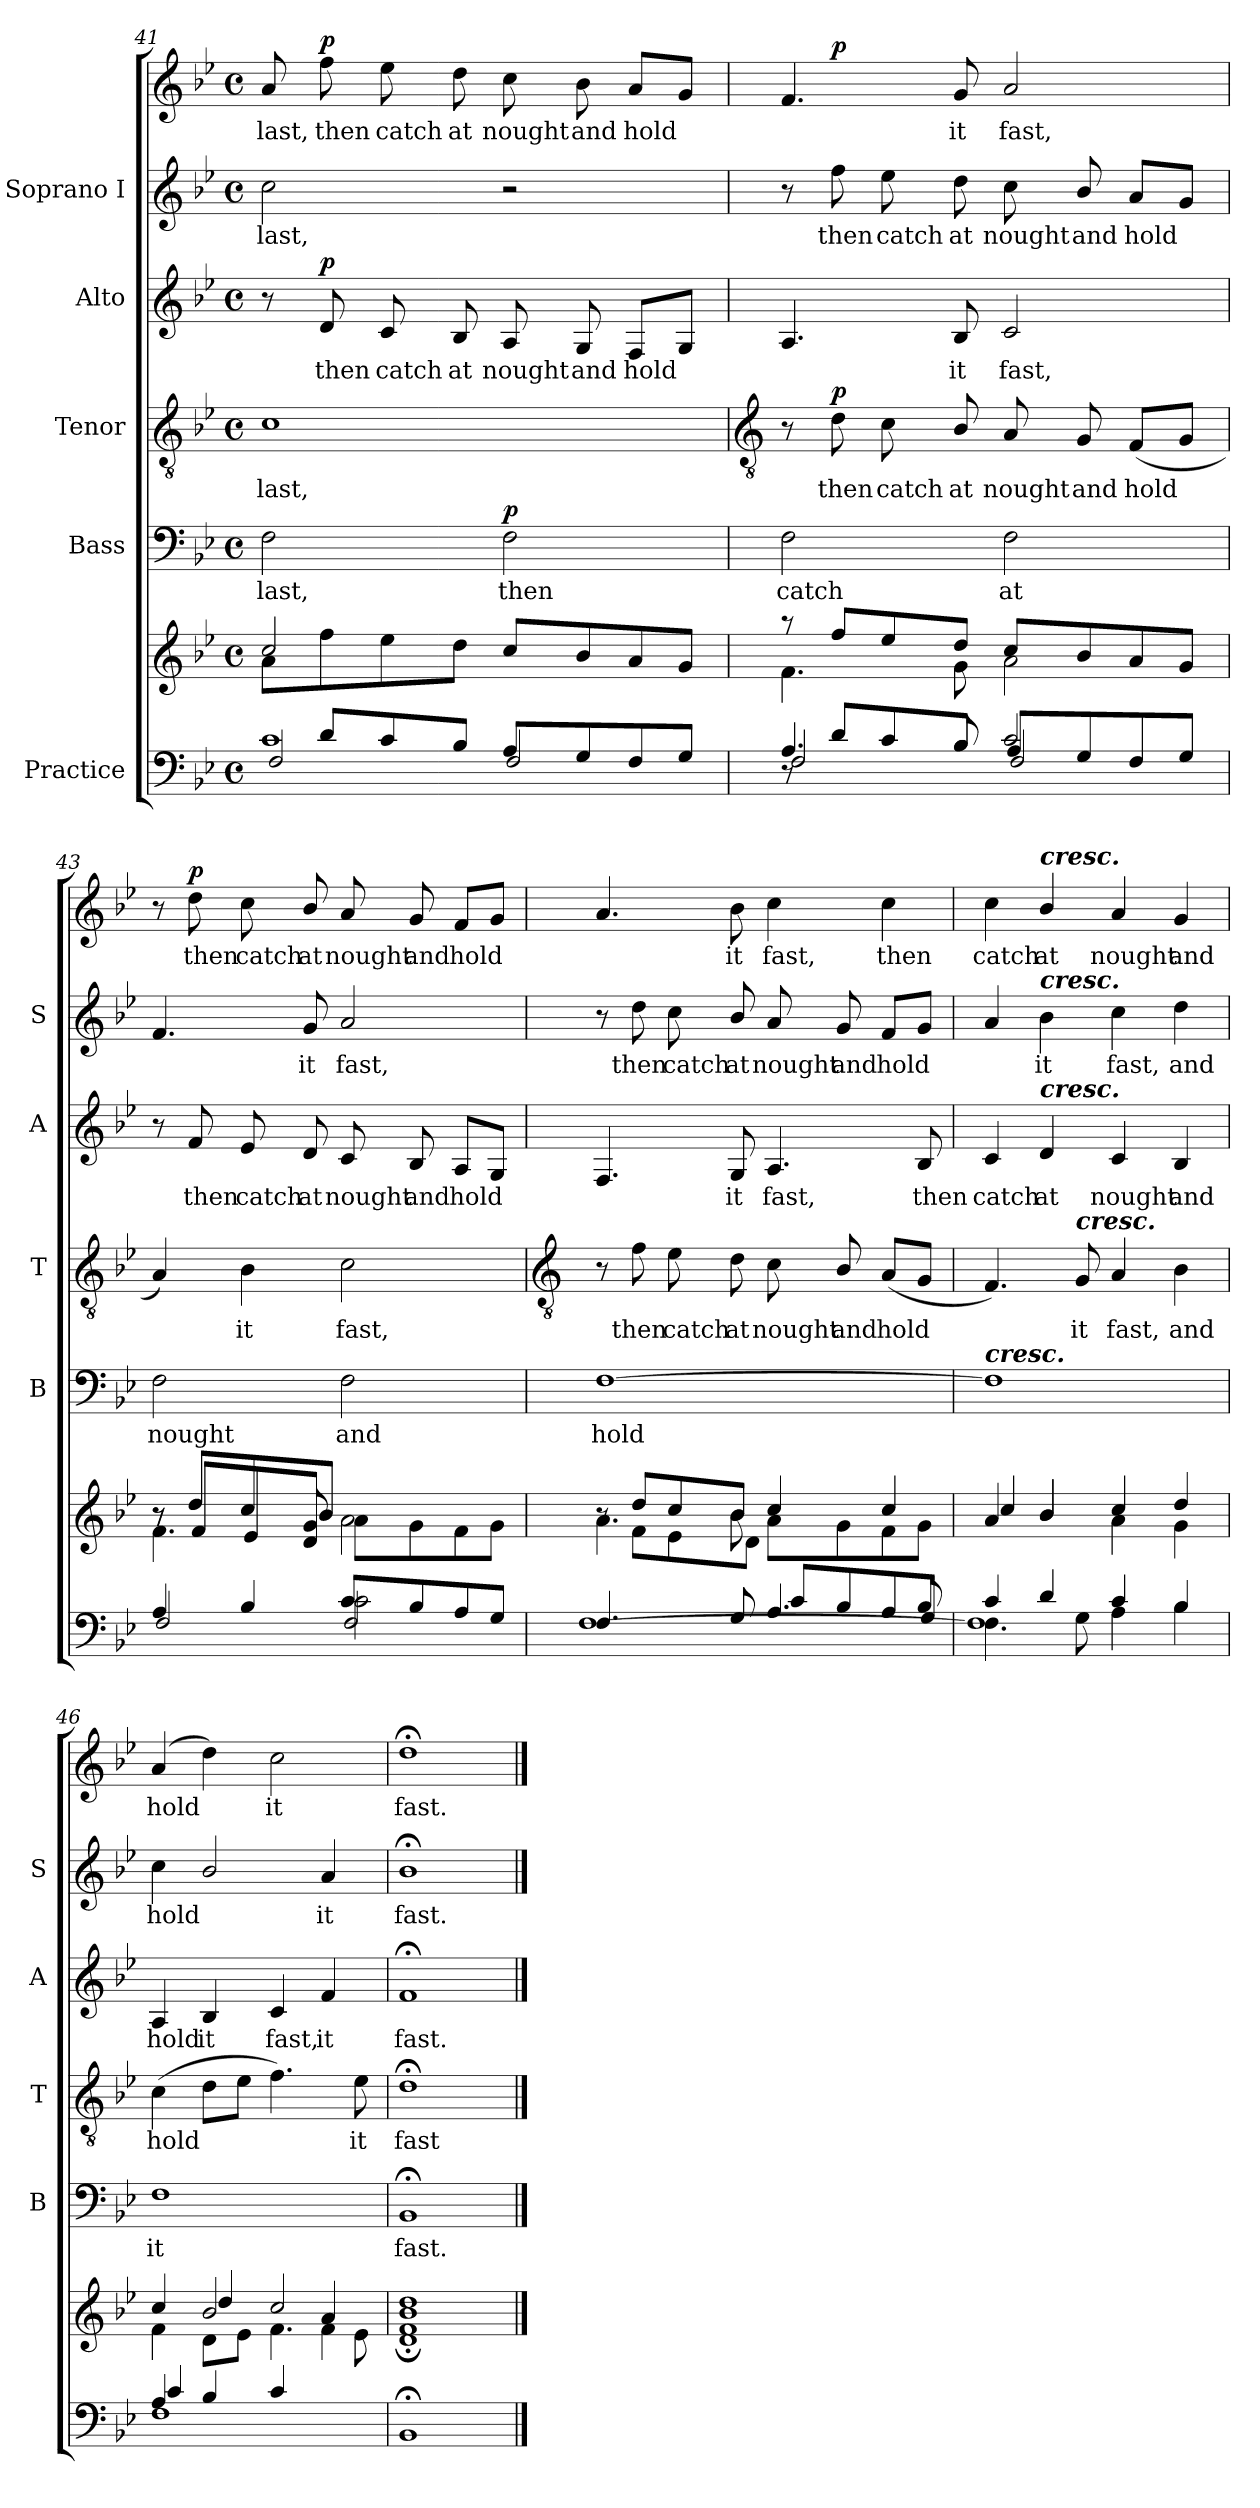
**kern	**kern	**kern	**text	**dynam	**kern	**text	**dynam	**kern	**text	**dynam	**kern	**text	**kern	**text	**dynam
*part5	*part5	*part4	*part4	*part4	*part3	*part3	*part3	*part2	*part2	*part2	*part1	*part1	*part1	*part1	*part1
*staff7	*staff6	*staff5	*staff5	*staff5	*staff4	*staff4	*staff4	*staff3	*staff3	*staff3	*staff2	*staff2	*staff1	*staff1	*staff1/2
*I"Practice	*	*I"Bass	*	*	*I"Tenor	*	*	*I"Alto	*	*	*I"Soprano I	*	*	*	*
*	*	*I'B	*	*	*I'T	*	*	*I'A	*	*	*I'S	*	*	*	*
*clefF4	*clefG2	*clefF4	*	*	*clefGv2	*	*	*clefG2	*	*	*clefG2	*	*clefG2	*	*
*k[b-e-]	*k[b-e-]	*k[b-e-]	*	*	*k[b-e-]	*	*	*k[b-e-]	*	*	*k[b-e-]	*	*k[b-e-]	*	*
*B-:	*B-:	*B-:	*	*	*B-:	*	*	*B-:	*	*	*B-:	*	*B-:	*	*
*M4/4	*M4/4	*M4/4	*	*	*M4/4	*	*	*M4/4	*	*	*M4/4	*	*M4/4	*	*
*met(c)	*met(c)	*met(c)	*	*	*met(c)	*	*	*met(c)	*	*	*met(c)	*	*met(c)	*	*
=41	=41	=41	=41	=41	=41	=41	=41	=41	=41	=41	=41	=41	=41	=41	=41
*^	*^	*	*	*	*	*	*	*	*	*	*	*	*	*	*
*	*^	*	*^	*	*	*	*	*	*	*	*	*	*	*	*	*	*
!	!	!	!	!	!	!	!LO:LY:b	!	!	!LO:LY:b	!	!	!	!	!	!LO:LY:b	!	!LO:LY:b	!
8ryy	1c	2F	2cc/	8aL	8ryy	2F	last,	.	1c	last,	.	8r	.	.	2cc	last,	8a	last,	.
!	!	!	!	!	!	!	!	!	!	!	!	!	!LO:LY:b	!LO:DY:b	!	!	!	!LO:LY:b	!LO:DY:b
8d/L	.	.	.	8ff	2..ryy	.	.	.	.	.	.	8d	then	p	.	.	8ff	then	p
!	!	!	!	!	!	!	!	!	!	!	!	!	!LO:LY:b	!	!	!	!	!LO:LY:b	!
8c/	.	.	.	8ee-	.	.	.	.	.	.	.	8c	catch	.	.	.	8ee-	catch	.
!	!	!	!	!	!	!	!	!	!	!	!	!	!LO:LY:b	!	!	!	!	!LO:LY:b	!
8B-/J	.	.	.	8ddJ	.	.	.	.	.	.	.	8B-	at	.	.	.	8dd	at	.
!	!	!	!	!	!	!	!LO:LY:b	!LO:DY:b	!	!	!	!	!LO:LY:b	!	!	!	!	!LO:LY:b	!
8A/L	.	2F	2ryy	8ccL	.	2F	then	p	.	.	.	8A	nought	.	2r	.	8cc	nought	.
!	!	!	!	!	!	!	!	!	!	!	!	!	!LO:LY:b	!	!	!	!	!LO:LY:b	!
8G/	.	.	.	8b-	.	.	.	.	.	.	.	8G	and	.	.	.	8b-	and	.
!	!	!	!	!	!	!	!	!	!	!	!	!	!LO:LY:b	!	!	!	!	!LO:LY:b	!
8F/	.	.	.	8a	.	.	.	.	.	.	.	8FL	hold	.	.	.	(<8aL	hold	.
8G/J	.	.	.	8gJ	.	.	.	.	.	.	.	8GJ	.	.	.	.	8gJ	.	.
*v	*v	*v	*	*	*	*	*	*	*	*	*	*	*	*	*	*	*	*	*
*	*v	*v	*v	*	*	*	*	*	*	*	*	*	*	*	*	*	*
!!LO:LB:g=z
=42	=42	=42	=42	=42	=42	=42	=42	=42	=42	=42	=42	=42	=42	=42	=42
*	*	*	*	*	*clefGv2	*	*	*	*	*	*	*	*	*	*
*^	*^	*	*	*	*	*	*	*	*	*	*	*	*	*	*
*	*^	*	*	*	*	*	*	*	*	*	*	*	*	*	*	*	*
*	*	*^	*	*	*	*	*	*	*	*	*	*	*	*	*	*	*	*
!	!	!	!	!	!	!	!LO:LY:b	!	!	!	!	!	!	!	!	!	!	!	!
4.A	8r	2F	1ryy	8r	4.f\	2F	catch	.	8r	.	.	4.A	.	.	8r	.	4.f	.	.
!	!	!	!	!	!	!	!	!	!	!LO:LY:b	!LO:DY:b	!	!	!	!	!LO:LY:b	!	!	!LO:DY:b=2
.	8d/L	.	.	8ff/L	.	.	.	.	8d	then	p	.	.	.	8ff	then	.	.	p
!	!	!	!	!	!	!	!	!	!	!LO:LY:b	!	!	!	!	!	!LO:LY:b	!	!	!
.	8c/	.	.	8ee-/	.	.	.	.	8c	catch	.	.	.	.	8ee-	catch	.	.	.
!	!	!	!	!	!	!	!	!	!	!LO:LY:b	!	!	!LO:LY:b	!	!	!LO:LY:b	!	!LO:LY:b	!
8B-	8B-/J	.	.	8dd/J	8g\	.	.	.	8B-/	at	.	8B-	it	.	8dd	at	8g	it	.
!	!	!	!	!	!	!	!LO:LY:b	!	!	!LO:LY:b	!	!	!LO:LY:b	!	!	!LO:LY:b	!	!LO:LY:b	!
2c	8A/L	2F	.	8ccL	2a\	2F	at	.	8A	nought	.	2c	fast,	.	8cc	nought	2a	fast,	.
!	!	!	!	!	!	!	!	!	!	!LO:LY:b	!	!	!	!	!	!LO:LY:b	!	!	!
.	8G/	.	.	8b-	.	.	.	.	8G	and	.	.	.	.	8b-/	and	.	.	.
!	!	!	!	!	!	!	!	!	!	!LO:LY:b	!	!	!	!	!	!LO:LY:b	!	!	!
.	8F/	.	.	8a	.	.	.	.	(<8FL	hold	.	.	.	.	8aL	hold	.	.	.
.	8G/J	.	.	8gJ	.	.	.	.	8GJ	.	.	.	.	.	8gJ	.	.	.	.
=43	=43	=43	=43	=43	=43	=43	=43	=43	=43	=43	=43	=43	=43	=43	=43	=43	=43	=43	=43
*	*	*	*	*	*^	*	*	*	*	*	*	*	*	*	*	*	*	*	*
!	!	!	!	!	!	!	!	!LO:LY:b	!	!	!	!	!	!	!	!	!	!	!	!
2ryy	4A/	2F	1ryy	4.f\	8r	8r	2F	nought	.	4A)	.	.	8r	.	.	4.f	.	8r	.	.
!	!	!	!	!	!	!	!	!	!	!	!	!	!	!LO:LY:b	!	!	!	!	!LO:LY:b	!LO:DY:b
.	.	.	.	.	8dd/L	8fL	.	.	.	.	.	.	8f	then	.	.	.	8dd	then	p
!	!	!	!	!	!	!	!	!	!	!	!LO:LY:b	!	!	!LO:LY:b	!	!	!	!	!LO:LY:b	!
.	4B-/	.	.	.	8cc/	8e-	.	.	.	4B-	it	.	8e-	catch	.	.	.	8cc	catch	.
!	!	!	!	!	!	!	!	!	!	!	!	!	!	!LO:LY:b	!	!	!LO:LY:b	!	!LO:LY:b	!
.	.	.	.	8g	8b-/J	8dJ	.	.	.	.	.	.	8d	at	.	8g	it	8b-/	at	.
!	!	!	!	!	!	!	!	!LO:LY:b	!	!	!LO:LY:b	!	!	!LO:LY:b	!	!	!LO:LY:b	!	!LO:LY:b	!
8c/L	2c	2F	.	2a\	8aL	2ryy	2F	and	.	2c	fast,	.	8c	nought	.	2a	fast,	8a	nought	.
!	!	!	!	!	!	!	!	!	!	!	!	!	!	!LO:LY:b	!	!	!	!	!LO:LY:b	!
8B-/	.	.	.	.	8g	.	.	.	.	.	.	.	8B-	and	.	.	.	8g	and	.
!	!	!	!	!	!	!	!	!	!	!	!	!	!	!LO:LY:b	!	!	!	!	!LO:LY:b	!
8A/	.	.	.	.	8f	.	.	.	.	.	.	.	8AL	hold	.	.	.	8fL	hold	.
8G/J	.	.	.	.	8gJ	.	.	.	.	.	.	.	8GJ	.	.	.	.	8gJ	.	.
*v	*v	*v	*v	*	*	*	*	*	*	*	*	*	*	*	*	*	*	*	*	*
*	*v	*v	*v	*	*	*	*	*	*	*	*	*	*	*	*	*	*
!!LO:LB:g=z
=44	=44	=44	=44	=44	=44	=44	=44	=44	=44	=44	=44	=44	=44	=44	=44
*	*	*	*	*	*clefGv2	*	*	*	*	*	*	*	*	*	*
*^	*^	*	*	*	*	*	*	*	*	*	*	*	*	*	*
*	*^	*	*^	*	*	*	*	*	*	*	*	*	*	*	*	*	*
*	*	*	*	*	*^	*	*	*	*	*	*	*	*	*	*	*	*	*	*
!	!	!	!	!	!	!	!	!LO:LY:b	!	!	!	!	!	!	!	!	!	!	!	!
4.F/	8ryy	[1F\	8r	4.a\	1ryy	8ryy	[1F	hold	.	8r	.	.	4.F	.	.	8r	.	4.a	.	.
!	!	!	!	!	!	!	!	!	!	!	!LO:LY:b	!	!	!	!	!	!LO:LY:b	!	!	!
.	4.ryy	.	8dd/L	.	.	8fL	.	.	.	8f	then	.	.	.	.	8dd	then	.	.	.
!	!	!	!	!	!	!	!	!	!	!	!LO:LY:b	!	!	!	!	!	!LO:LY:b	!	!	!
.	.	.	8cc/	.	.	8e-	.	.	.	8e-	catch	.	.	.	.	8cc	catch	.	.	.
!	!	!	!	!	!	!	!	!	!	!	!LO:LY:b	!	!	!LO:LY:b	!	!	!LO:LY:b	!	!LO:LY:b	!
8G/	.	.	8b-/J	8b-	.	8dJ	.	.	.	8d	at	.	8G	it	.	8b-/	at	8b-	it	.
!	!	!	!	!	!	!	!	!	!	!	!LO:LY:b	!	!	!LO:LY:b	!	!	!LO:LY:b	!	!LO:LY:b	!
4.A	8c/L	.	8a\L	4cc/	.	2ryy	.	.	.	8c	nought	.	4.A	fast,	.	8a	nought	4cc	fast,	.
!	!	!	!	!	!	!	!	!	!	!	!LO:LY:b	!	!	!	!	!	!LO:LY:b	!	!	!
.	8B-/	.	8g\	.	.	.	.	.	.	8B-/	and	.	.	.	.	8g	and	.	.	.
!	!	!	!	!	!	!	!	!	!	!	!LO:LY:b	!	!	!	!	!	!LO:LY:b	!	!LO:LY:b	!
.	8A/	.	8f\	4cc/	.	.	.	.	.	(<8AL	hold	.	.	.	.	8fL	hold	4cc	then	.
!	!	!	!	!	!	!	!	!	!	!	!	!	!	!LO:LY:b	!	!	!	!	!	!
8B-	8G/J	.	8g\J	.	.	.	.	.	.	8GJ	.	.	8B-	then	.	8gJ	.	.	.	.
*	*	*	*	*	*v	*v	*	*	*	*	*	*	*	*	*	*	*	*	*	*
=45	=45	=45	=45	=45	=45	=45	=45	=45	=45	=45	=45	=45	=45	=45	=45	=45	=45	=45	=45
!	!	!	!	!	!	!LO:TX:a:Bi:t=cresc.	!	!	!	!	!	!	!	!	!	!	!	!	!
!	!	!	!	!	!	!	!	!	!	!	!	!	!LO:LY:b	!	!	!	!	!LO:LY:b	!
4c/	4.F	1F\]	4a	4cc/	1ryy	1F]	.	.	4.F)	.	.	4c	catch	.	4a	.	4cc	catch	.
!	!	!	!	!	!	!	!	!	!	!	!	!	!	!	!	!	!LO:TX:a:Bi:t=cresc.	!	!
!	!	!	!	!	!	!	!	!	!	!	!	!	!	!	!LO:TX:a:Bi:t=cresc.	!	!	!	!
!	!	!	!	!	!	!	!	!	!	!	!	!LO:TX:a:Bi:t=cresc.	!	!	!	!	!	!	!
!	!	!	!	!	!	!	!	!	!	!	!	!	!LO:LY:b	!	!	!LO:LY:b	!	!LO:LY:b	!
4d/	.	.	4b-	4b-/	.	.	.	.	.	.	.	4d	at	.	4b-	it	4b-/	at	.
!	!	!	!	!	!	!	!	!	!LO:TX:a:Bi:t=cresc.	!	!	!	!	!	!	!	!	!	!
!	!	!	!	!	!	!	!	!	!	!LO:LY:b	!	!	!	!	!	!	!	!	!
.	8G	.	.	.	.	.	.	.	8G	it	.	.	.	.	.	.	.	.	.
!	!	!	!	!	!	!	!	!	!	!LO:LY:b	!	!	!LO:LY:b	!	!	!LO:LY:b	!	!LO:LY:b	!
4c	4A	.	4cc/	4a	.	.	.	.	4A	fast,	.	4c	nought	.	4cc	fast,	4a	nought	.
!	!	!	!	!	!	!	!	!	!	!LO:LY:b	!	!	!LO:LY:b	!	!	!LO:LY:b	!	!LO:LY:b	!
4B-	4B-	.	4dd	4g\	.	.	.	.	4B-	and	.	4B-	and	.	4dd	and	4g	and	.
=46	=46	=46	=46	=46	=46	=46	=46	=46	=46	=46	=46	=46	=46	=46	=46	=46	=46	=46	=46
*	*	*	*	*^	*^	*	*	*	*	*	*	*	*	*	*	*	*	*	*
*	*	*	*	*	*	*	*	*	*	*	*	*	*	*	*	*	*	*	*	*	*
!	!	!	!	!	!	!	!	!	!LO:LY:b	!	!	!LO:LY:b	!	!	!LO:LY:b	!	!	!LO:LY:b	!	!LO:LY:b	!
4A/	4c/	1F\	4cc/	4f	1ryy	2.ryy	4ryy	1F	it	.	(>4c	hold	.	4A	hold	.	4cc	hold	(<4a	hold	.
!	!	!	!	!	!	!	!	!	!	!	!	!	!	!	!LO:LY:b	!	!	!	!	!	!
4B-/	2.ryy	.	2b-	4dd/	.	.	8d\L	.	.	.	8dL	.	.	4B-	it	.	2b-/)	.	4dd)	.	.
.	.	.	.	.	.	.	8e-\J	.	.	.	8e-J	.	.	.	.	.	.	.	.	.	.
!	!	!	!	!	!	!	!	!	!	!	!	!	!	!	!LO:LY:b	!	!	!	!	!LO:LY:b	!
4c/	.	.	.	2cc/	.	.	4.f\	.	.	.	4.f)	.	.	4c	fast,	.	.	.	2cc	it	.
!	!	!	!	!	!	!	!	!	!	!	!	!	!	!	!LO:LY:b	!	!	!LO:LY:b	!	!	!
4ryy	.	.	4a	.	.	4f	.	.	.	.	.	.	.	4f	it	.	4a	it	.	.	.
!	!	!	!	!	!	!	!	!	!	!	!	!LO:LY:b	!	!	!	!	!	!	!	!	!
.	.	.	.	.	.	.	8e-\	.	.	.	8e-	it	.	.	.	.	.	.	.	.	.
*v	*v	*v	*	*	*	*	*	*	*	*	*	*	*	*	*	*	*	*	*	*	*
=47	=47	=47	=47	=47	=47	=47	=47	=47	=47	=47	=47	=47	=47	=47	=47	=47	=47	=47	=47
!	!	!	!	!	!	!	!LO:LY:b	!	!	!LO:LY:b	!	!	!LO:LY:b	!	!	!LO:LY:b	!	!LO:LY:b	!
1BB-;\	1b-	1dd;<	1ryy	1f	1d	1BB-;<	fast.	.	1d;<	fast	.	1f;<	fast.	.	1b-;<	fast.	1dd;<	fast.	.
*	*v	*v	*v	*v	*v	*	*	*	*	*	*	*	*	*	*	*	*	*	*
==	==	==	==	==	==	==	==	==	==	==	==	==	==	==	==
*-	*-	*-	*-	*-	*-	*-	*-	*-	*-	*-	*-	*-	*-	*-	*-
